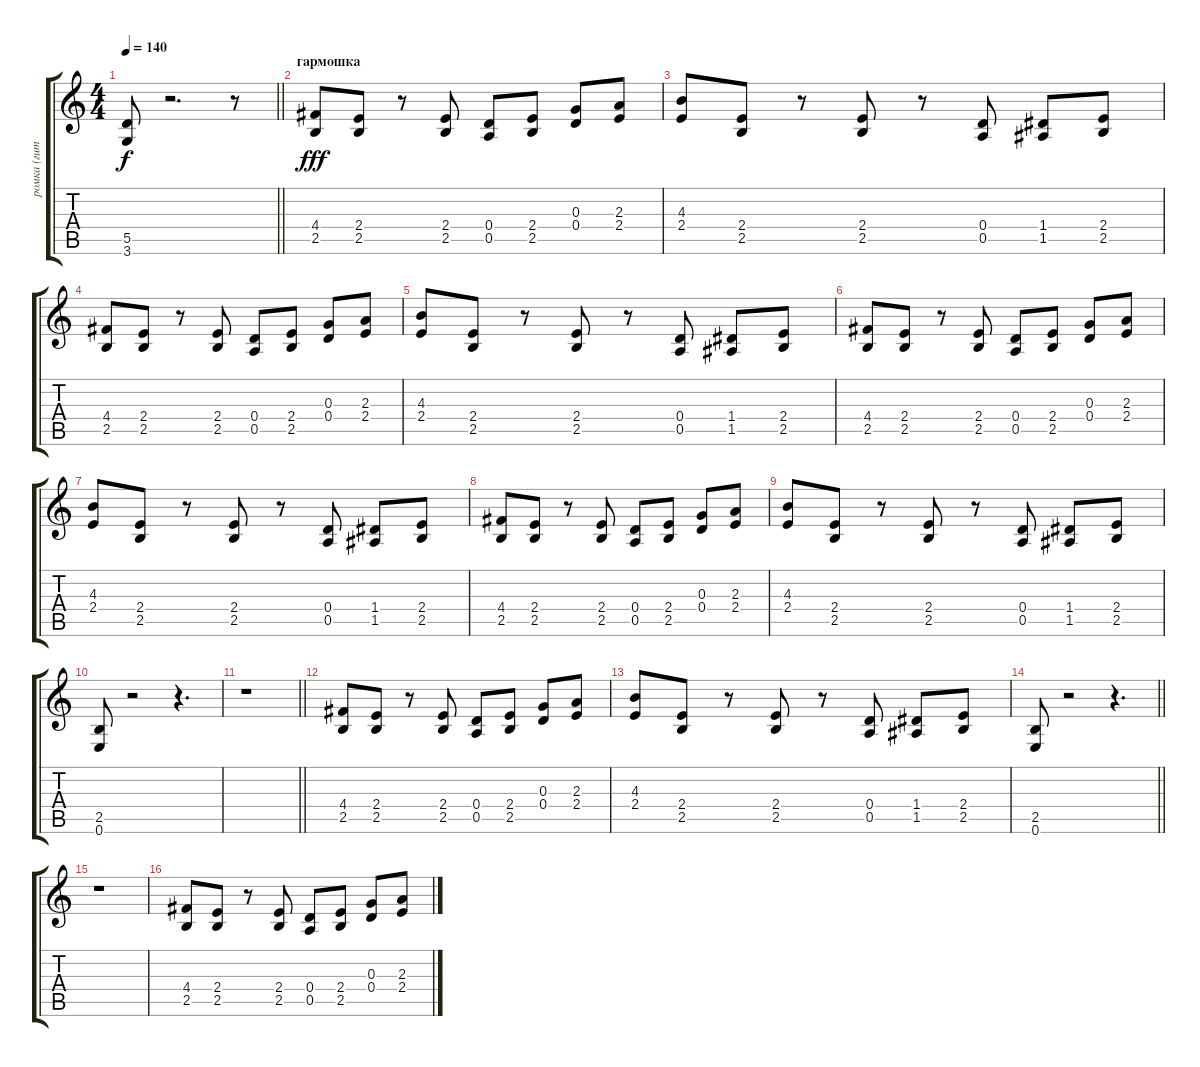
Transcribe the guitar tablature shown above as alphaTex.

\track ("ромка (гитара)" "ромка (гит") {instrument distortionguitar}
\staff {score tabs}
\tuning (E4 B3 G3 D3 A2 E2) {hide}
\ts (4 4)
\tempo 140
\clef g2
\barLineRight lightlight
\ks c
(5.5 3.6).8{dy f} r.2{d} r.8 |
\section ("" "гармошка")
(4.4 2.5).8{dy fff volume 7} (2.4 2.5).8 r.8 (2.4 2.5).8 (0.4 0.5).8 (2.4 2.5).8 (0.3 0.4).8 (2.3 2.4).8 |
(4.3 2.4).8 (2.4 2.5).8 r.8 (2.4 2.5).8 r.8 (0.4 0.5).8 (1.4 1.5).8 (2.4 2.5).8 |
(4.4 2.5).8 (2.4 2.5).8 r.8 (2.4 2.5).8 (0.4 0.5).8 (2.4 2.5).8 (0.3 0.4).8 (2.3 2.4).8 |
(4.3 2.4).8 (2.4 2.5).8 r.8 (2.4 2.5).8 r.8 (0.4 0.5).8 (1.4 1.5).8 (2.4 2.5).8 |
(4.4 2.5).8 (2.4 2.5).8 r.8 (2.4 2.5).8 (0.4 0.5).8 (2.4 2.5).8 (0.3 0.4).8 (2.3 2.4).8 |
(4.3 2.4).8 (2.4 2.5).8 r.8 (2.4 2.5).8 r.8 (0.4 0.5).8 (1.4 1.5).8 (2.4 2.5).8 |
(4.4 2.5).8 (2.4 2.5).8 r.8 (2.4 2.5).8 (0.4 0.5).8 (2.4 2.5).8 (0.3 0.4).8 (2.3 2.4).8 |
(4.3 2.4).8 (2.4 2.5).8 r.8 (2.4 2.5).8 r.8 (0.4 0.5).8 (1.4 1.5).8 (2.4 2.5).8 |
(2.5 0.6).8 r.2 r.4{d} |
\barLineRight lightlight
r.1 |
(4.4 2.5).8{volume 14} (2.4 2.5).8 r.8 (2.4 2.5).8 (0.4 0.5).8 (2.4 2.5).8 (0.3 0.4).8 (2.3 2.4).8 |
(4.3 2.4).8 (2.4 2.5).8 r.8 (2.4 2.5).8 r.8 (0.4 0.5).8 (1.4 1.5).8 (2.4 2.5).8 |
\barLineRight lightlight
(2.5 0.6).8 r.2 r.4{d} |
r.1 |
(4.4 2.5).8 (2.4 2.5).8 r.8 (2.4 2.5).8 (0.4 0.5).8 (2.4 2.5).8 (0.3 0.4).8 (2.3 2.4).8
